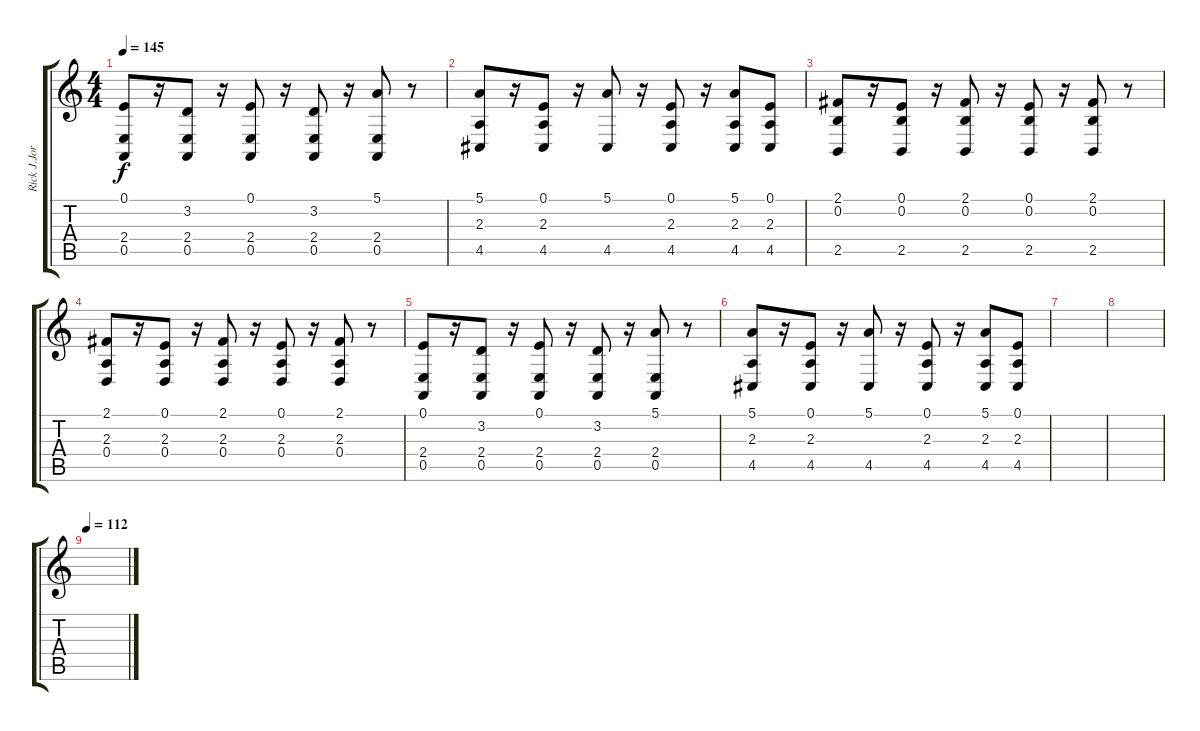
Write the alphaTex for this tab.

\track ("Rick J.Jordan (lead)" "Rick J.Jor") {instrument synthbrass1}
\staff {score tabs}
\tuning (E4 B3 G3 D3 A2 E2) {hide}
\ts (4 4)
\tempo 145
\clef g2
\ks c
(0.1 2.4 0.5).8{dy f} r.16 (3.2 2.4 0.5).8 r.16 (0.1 2.4 0.5).8 r.16 (3.2 2.4 0.5).8 r.16 (5.1 2.4 0.5).8 r.8 |
(5.1 2.3 4.5).8 r.16 (0.1 2.3 4.5).8 r.16 (5.1 4.5).8 r.16 (0.1 2.3 4.5).8 r.16 (5.1 2.3 4.5).8 (0.1 2.3 4.5).8 |
(2.1 0.2 2.5).8{volume 13 instrument synthbrass1} r.16 (0.1 0.2 2.5).8 r.16 (2.1 0.2 2.5).8 r.16 (0.1 0.2 2.5).8 r.16 (2.1 0.2 2.5).8 r.8 |
(2.1 2.3 0.4).8 r.16 (0.1 2.3 0.4).8 r.16 (2.1 2.3 0.4).8 r.16 (0.1 2.3 0.4).8 r.16 (2.1 2.3 0.4).8 r.8 |
(0.1 2.4 0.5).8 r.16 (3.2 2.4 0.5).8 r.16 (0.1 2.4 0.5).8 r.16 (3.2 2.4 0.5).8 r.16 (5.1 2.4 0.5).8 r.8 |
(5.1 2.3 4.5).8 r.16 (0.1 2.3 4.5).8 r.16 (5.1 4.5).8 r.16 (0.1 2.3 4.5).8 r.16 (5.1 2.3 4.5).8 (0.1 2.3 4.5).8 |
|
|
\tempo 112
